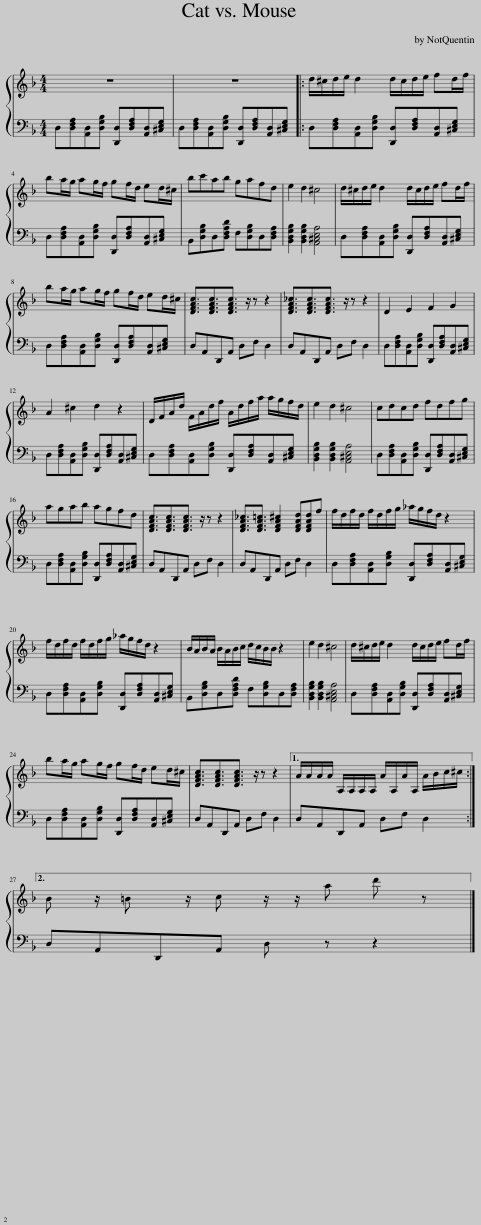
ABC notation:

X:1
%%score { 1 | 2 }
L:1/8
M:4/4
I:linebreak $
K:F
V:1 treble
V:2 bass
V:1
 z8 | z8 |: d/^c/d/e/ d2 d/c/d/e/ fd/f/ |$ ba/g/ ag/f/ gf/d/ ed/^c/ | bc'ab gafd | %5
 e2 d2 ^c4 | d/^c/d/e/ d2 d/c/d/e/ fd/f/ |$ ba/g/ ag/f/ gf/d/ ed/^c/ | [DFAc]3/2[DFAc]3/2[DFAc]3/2 z/ z z2 | [DFA_c]3/2[DFAc]3/2[DFAc]3/2 z/ z z2 | %10
 D2 E2 F2 G2 |$ A2 ^c2 d2 z2 | D/F/A/d/ F/A/d/f/ A/d/f/a/ a/g/f/d/ | e2 d2 ^c4 | cdcd fdfg |$ %15
 agab agfd | [DFAc]3/2[DFAc]3/2[DFAc]3/2 z/ z z2 | [DFA_c]3/2[DFA=c]3/2 [DFA^c]2 [DFAd][DFAd]f | f/d/f/d/ f/d/f/g/ _a/g/f/d/ z2 |$ f/d/f/d/ f/d/f/g/ _a/g/f/d/ z2 | %20
 B/A/B/A/ B/A/B/c/ d/c/B/B/ z2 | e2 d2 ^c4 | d/^c/d/e/ d2 d/c/d/e/ fd/f/ |$ ba/g/ ag/f/ gf/d/ ed/^c/ | [DFAc]3/2[DFAc]3/2[DFAc]3/2 z/ z z2 |1 %25
 A/A/A/A/ A,/A,/A,/A,/ A/A,/A/A,/ A/B/c/^c/ :|2$ B z/ =B z/ c z/ z/ a d' z |] %27
V:2
 D,[D,F,A,][A,,D,][D,G,B,] [D,,D,][D,F,A,][A,,D,][^C,E,G,] | D,[D,F,A,][A,,D,][D,G,B,] [D,,D,][D,F,A,][A,,D,][^C,E,G,] |: D,[D,F,A,][A,,D,][D,G,B,] [D,,D,][D,F,A,][A,,D,][^C,E,G,] |$ D,[D,F,A,][A,,D,][D,G,B,] [D,,D,][D,F,A,][A,,D,][^C,E,G,] | B,,[D,G,B,]D,[D,F,A,D] F,[D,G,B,]D,[D,F,A,] | %5
 [B,,D,G,B,]2 [B,,D,G,B,]2 [A,,^C,E,A,]4 | D,[D,F,A,][A,,D,][D,G,B,] [D,,D,][D,F,A,][A,,D,][^C,E,G,] |$ D,[D,F,A,][A,,D,][D,G,B,] [D,,D,][D,F,A,][A,,D,][^C,E,G,] | D,A,,D,,A,, D,F, D,2 | D,A,,D,,A,, D,F, D,2 | %10
 D,[D,F,A,][A,,D,][D,G,B,] [D,,D,][D,F,A,][A,,D,][^C,E,G,] |$ D,[D,F,A,][A,,D,][D,G,B,] [D,,D,][D,F,A,][A,,D,][^C,E,G,] | D,[D,F,A,][A,,D,][D,G,B,] [D,,D,][D,F,A,][A,,D,][^C,E,G,] | [B,,D,G,B,]2 [B,,D,G,B,]2 [A,,^C,E,A,]4 | D,[D,F,A,][A,,D,][D,G,B,] [D,,D,][D,F,A,][A,,D,][^C,E,G,] |$ %15
 D,[D,F,A,][A,,D,][D,G,B,] [D,,D,][D,F,A,][A,,D,][^C,E,G,] | D,A,,D,,A,, D,F, D,2 | D,A,,D,,A,, D,F, D,2 | D,[D,F,A,][A,,D,][D,G,B,] [D,,D,][D,F,A,][A,,D,][^C,E,G,] |$ D,[D,F,A,][A,,D,][D,G,B,] [D,,D,][D,F,A,][A,,D,][^C,E,G,] | %20
 B,,[D,G,B,]D,[D,F,A,D] F,[D,G,B,]D,[D,F,A,] | [B,,D,G,B,]2 [B,,D,G,B,]2 [A,,^C,E,A,]4 | D,[D,F,A,][A,,D,][D,G,B,] [D,,D,][D,F,A,][A,,D,][^C,E,G,] |$ D,[D,F,A,][A,,D,][D,G,B,] [D,,D,][D,F,A,][A,,D,][^C,E,G,] | D,A,,D,,A,, D,F, D,2 |1 %25
 D,A,,D,,A,, D,F, D,2 :|2$ D,A,,D,,A,, D, z z2 |] %27
